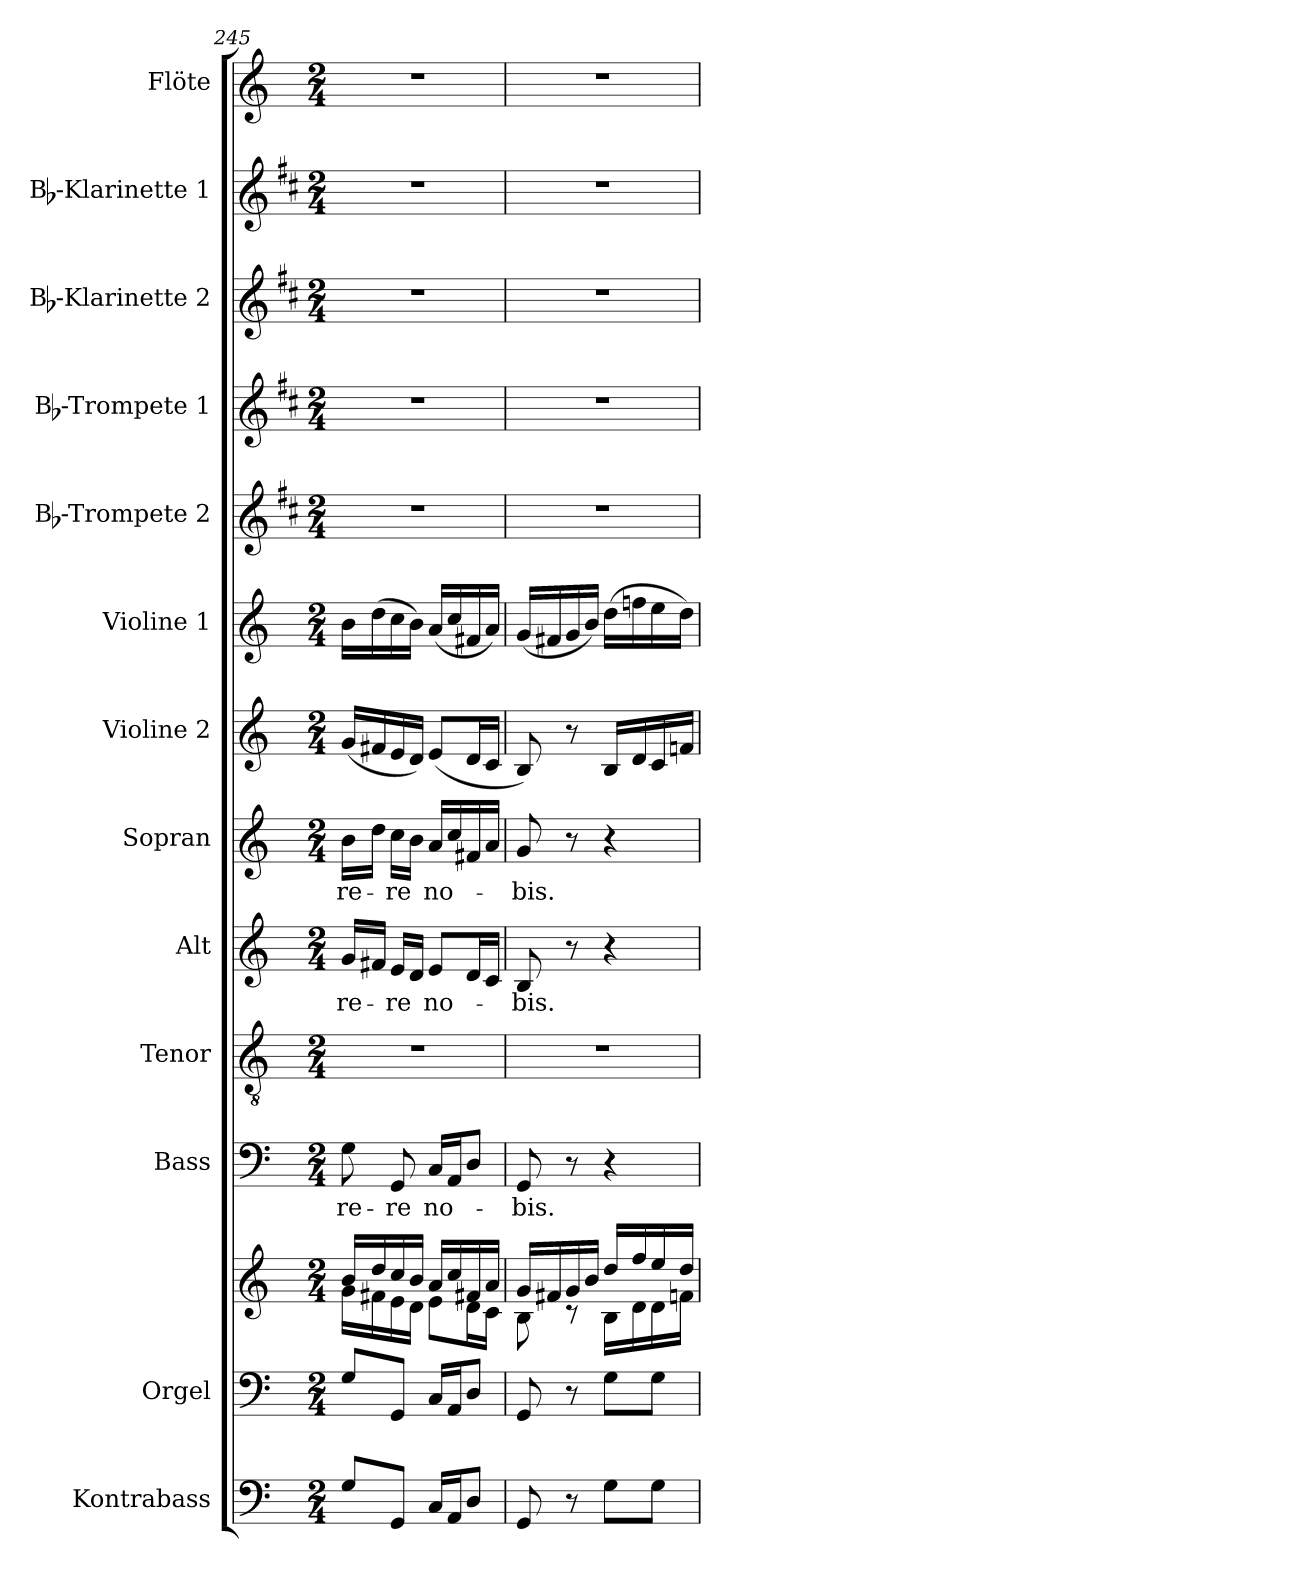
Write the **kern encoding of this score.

**kern	**kern	**kern	**kern	**text	**kern	**kern	**text	**kern	**text	**kern	**kern	**kern	**kern	**kern	**kern	**kern
*part13	*part12	*part12	*part11	*part11	*part10	*part9	*part9	*part8	*part8	*part7	*part6	*part5	*part4	*part3	*part2	*part1
*staff14	*staff13	*staff12	*staff11	*staff11	*staff10	*staff9	*staff9	*staff8	*staff8	*staff7	*staff6	*staff5	*staff4	*staff3	*staff2	*staff1
*I"Kontrabass	*I"Orgel	*	*I"Bass	*	*I"Tenor	*I"Alt	*	*I"Sopran	*	*I"Violine 2	*I"Violine 1	*I"Bb-Trompete 2	*I"Bb-Trompete 1	*I"Bb-Klarinette 2	*I"Bb-Klarinette 1	*I"Flöte
*I'Kb.	*I'Org.	*	*I'B.	*	*I'T.	*I'A.	*	*I'S.	*	*I'Vl. 2	*I'Vl. 1	*I'Bb Trp. 2	*I'Bb Trp. 1	*I'Bb Kl. 2	*I'Bb Kl. 1	*I'Fl.
*clefF4	*clefF4	*clefG2	*clefF4	*	*clefGv2	*clefG2	*	*clefG2	*	*clefG2	*clefG2	*clefG2	*clefG2	*clefG2	*clefG2	*clefG2
*ITrd7c12	*	*	*	*	*	*	*	*	*	*	*	*ITrd1c2	*ITrd1c2	*ITrd1c2	*ITrd1c2	*
*k[]	*k[]	*k[]	*k[]	*	*k[]	*k[]	*	*k[]	*	*k[]	*k[]	*k[]	*k[]	*k[]	*k[]	*k[]
*C:	*C:	*C:	*C:	*	*C:	*C:	*	*C:	*	*C:	*C:	*C:	*C:	*C:	*C:	*C:
*M2/4	*M2/4	*M2/4	*M2/4	*	*M2/4	*M2/4	*	*M2/4	*	*M2/4	*M2/4	*M2/4	*M2/4	*M2/4	*M2/4	*M2/4
=245	=245	=245	=245	=245	=245	=245	=245	=245	=245	=245	=245	=245	=245	=245	=245	=245
*	*	*^	*	*	*	*	*	*	*	*	*	*	*	*	*	*
!	!	!	!	!	!LO:LY:b	!	!	!LO:LY:b	!	!LO:LY:b	!	!	!	!	!	!	!
8GG/L	8G/L	16b/LL	16g\LL	8G\	-re-	2r	16g/LL	-re-	16b\LL	-re-	(<16g/LL	16b\LL	2r	2r	2r	2r	2r
.	.	16dd/	16f#X\	.	.	.	16f#X/JJ	.	16dd\JJ	.	16f#X/	(>16dd\	.	.	.	.	.
!	!	!	!	!	!LO:LY:b	!	!	!LO:LY:b	!	!LO:LY:b	!	!	!	!	!	!	!
8GGG/J	8GG/J	16cc/	16e\	8GG/	-re	.	16e/LL	-re	16cc\LL	-re	16e/	16cc\	.	.	.	.	.
.	.	16b/JJ	16d\JJ	.	.	.	16d/JJ	.	16b\JJ	.	16d/JJ)	16b\JJ)	.	.	.	.	.
!	!	!	!	!	!LO:LY:b	!	!	!LO:LY:b	!	!LO:LY:b	!	!	!	!	!	!	!
16CC/LL	16C/LL	16a/LL	8e\L	16C/LL	no-	.	8e/L	no-	16a/LL	no-	(<8e/L	(<16a/LL	.	.	.	.	.
16AAA/J	16AA/J	16cc/	.	16AA/J	.	.	.	.	16cc/	.	.	16cc/	.	.	.	.	.
8DD/J	8D/J	16f#X/	16d\L	8D/J	.	.	16d/L	.	16f#X/	.	16d/L	16f#X/	.	.	.	.	.
.	.	16a/JJ	16c\JJ	.	.	.	16c/JJ	.	16a/JJ	.	16c/JJ	16a/JJ)	.	.	.	.	.
!!LO:PB:g=z
=246	=246	=246	=246	=246	=246	=246	=246	=246	=246	=246	=246	=246	=246	=246	=246	=246	=246
!	!	!	!	!	!LO:LY:b	!	!	!LO:LY:b	!	!LO:LY:b	!	!	!	!	!	!	!
8GGG/	8GG/	16g/LL	8B\	8GG/	-bis.	2r	8B/	-bis.	8g/	-bis.	8B/)	(<16g/LL	2r	2r	2r	2r	2r
.	.	16f#X/	.	.	.	.	.	.	.	.	.	16f#X/	.	.	.	.	.
8r	8r	16g/	8rB	8r	.	.	8r	.	8r	.	8r	16g/	.	.	.	.	.
.	.	16b/JJ	.	.	.	.	.	.	.	.	.	16b/JJ)	.	.	.	.	.
8GG\L	8G\L	16dd/LL	16B\LL	4r	.	.	4r	.	4r	.	16B/LL	(>16dd\LL	.	.	.	.	.
.	.	16ff/	16d\	.	.	.	.	.	.	.	16d/	16ffn\	.	.	.	.	.
8GG\J	8G\J	16ee/	16d\	.	.	.	.	.	.	.	16c/	16ee\	.	.	.	.	.
.	.	16dd/JJ	16fn\JJ	.	.	.	.	.	.	.	16fn/JJ	16dd\JJ)	.	.	.	.	.
*	*	*v	*v	*	*	*	*	*	*	*	*	*	*	*	*	*	*
=	=	=	=	=	=	=	=	=	=	=	=	=	=	=	=	=
*-	*-	*-	*-	*-	*-	*-	*-	*-	*-	*-	*-	*-	*-	*-	*-	*-
